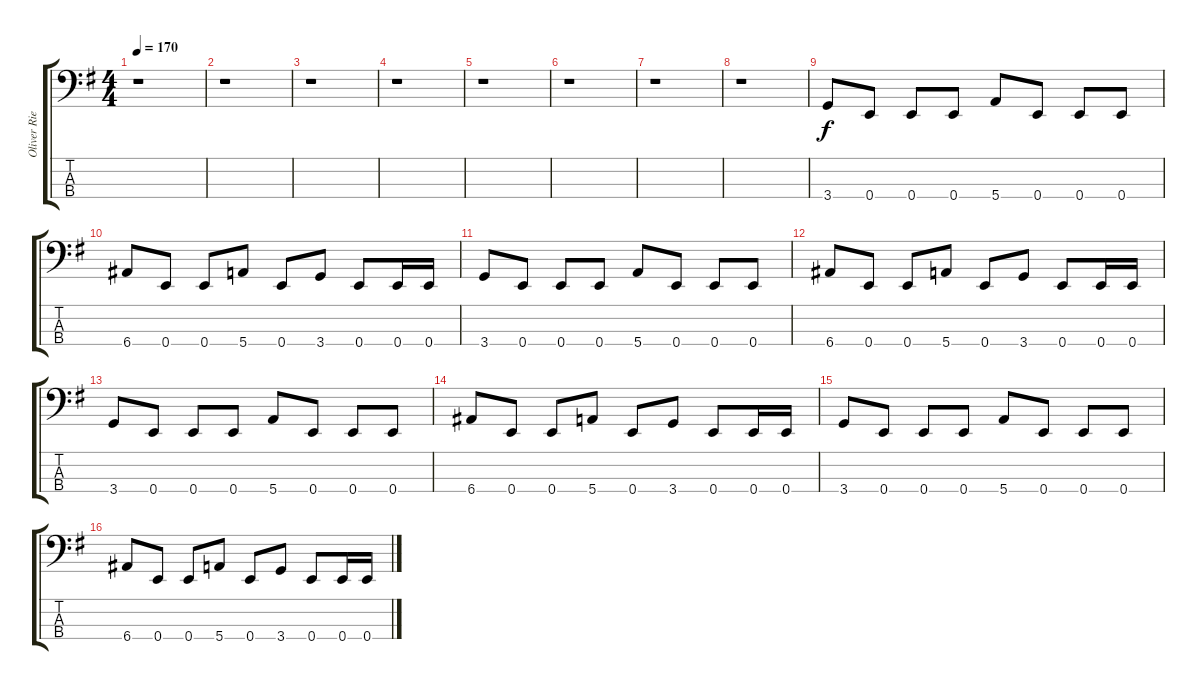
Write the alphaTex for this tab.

\track ("Oliver Riedel - Bass" "Oliver Rie") {instrument electricbasspick}
\staff {score tabs}
\tuning (G2 D2 A1 E1) {hide}
\ts (4 4)
\tempo 170
\clef f4
\ks g
r.1{dy f} |
r.1 |
r.1 |
r.1 |
r.1 |
r.1 |
r.1 |
r.1 |
3.4.8 0.4.8 0.4.8 0.4.8 5.4.8 0.4.8 0.4.8 0.4.8 |
6.4.8 0.4.8 0.4.8 5.4.8 0.4.8 3.4.8 0.4.8 0.4.16 0.4.16 |
3.4.8 0.4.8 0.4.8 0.4.8 5.4.8 0.4.8 0.4.8 0.4.8 |
6.4.8 0.4.8 0.4.8 5.4.8 0.4.8 3.4.8 0.4.8 0.4.16 0.4.16 |
3.4.8 0.4.8 0.4.8 0.4.8 5.4.8 0.4.8 0.4.8 0.4.8 |
6.4.8 0.4.8 0.4.8 5.4.8 0.4.8 3.4.8 0.4.8 0.4.16 0.4.16 |
3.4.8 0.4.8 0.4.8 0.4.8 5.4.8 0.4.8 0.4.8 0.4.8 |
6.4.8 0.4.8 0.4.8 5.4.8 0.4.8 3.4.8 0.4.8 0.4.16 0.4.16
